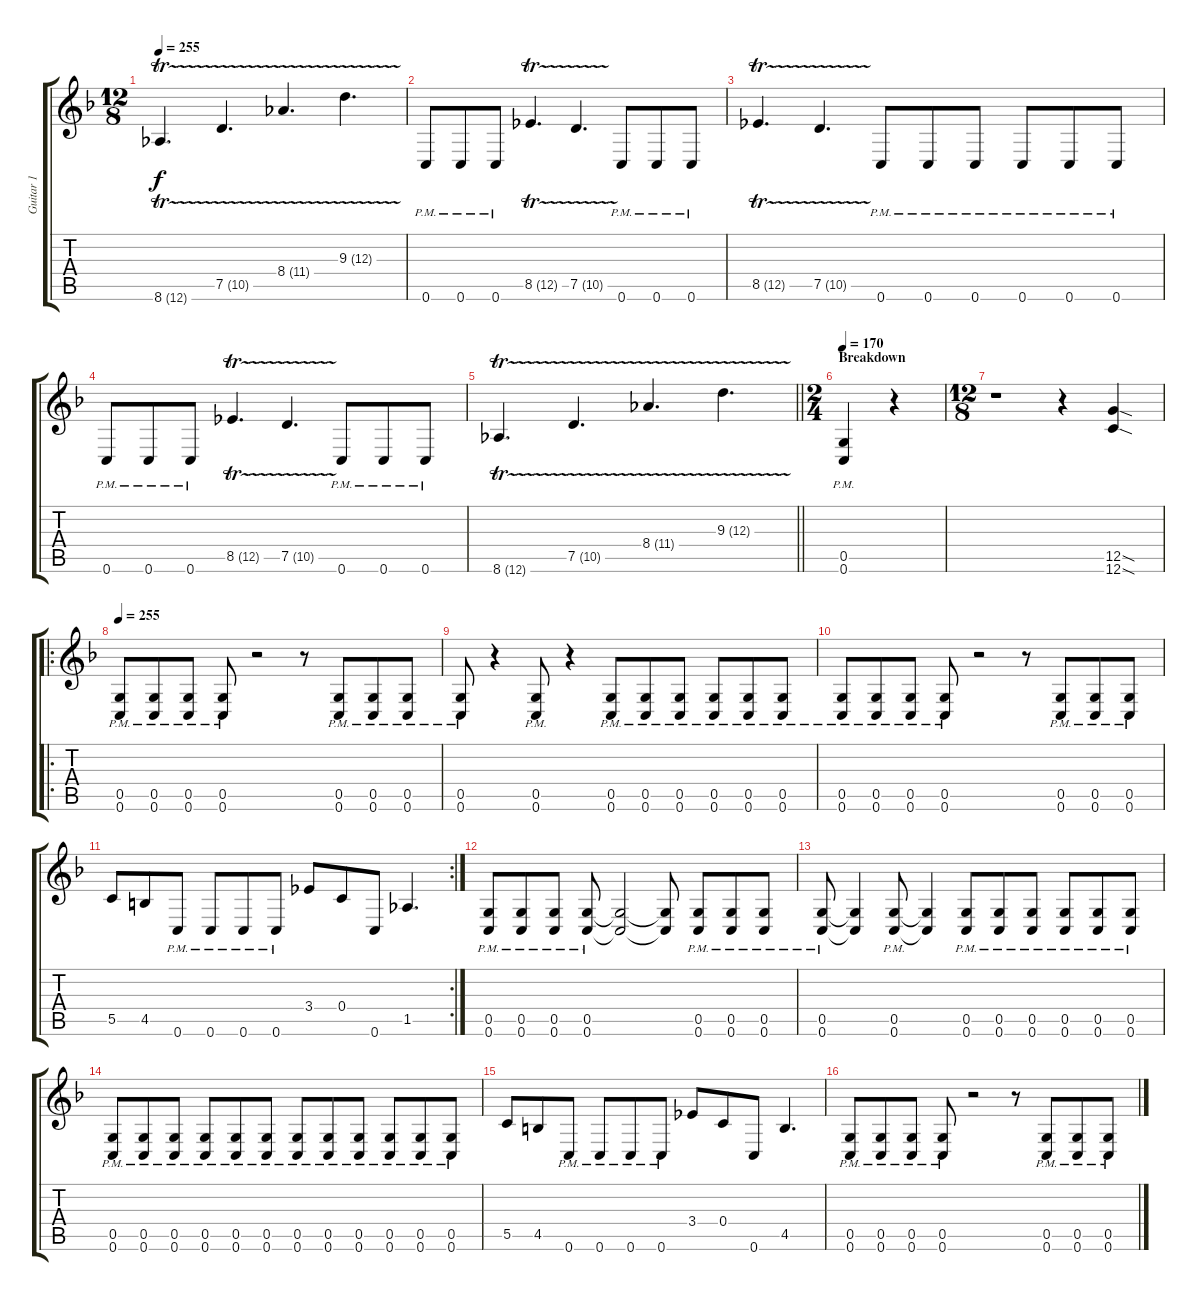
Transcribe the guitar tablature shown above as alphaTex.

\track ("Guitar 1" "Guitar 1") {instrument distortionguitar}
\staff {score tabs}
\tuning (D4 A3 F3 C3 G2 C2) {hide}
\ts (12 8)
\tempo 255
\clef g2
\ks dminor
8.6{tr (12 16)}.4{d dy f} 7.5{tr (10 16)}.4{d} 8.4{tr (11 16)}.4{d} 9.3{tr (12 16)}.4{d} |
0.6{pm}.8 0.6{pm}.8 0.6{pm}.8 8.5{tr (12 16)}.4{d} 7.5{tr (10 16)}.4{d} 0.6{pm}.8 0.6{pm}.8 0.6{pm}.8 |
8.5{tr (12 16)}.4{d} 7.5{tr (10 16)}.4{d} 0.6{pm}.8 0.6{pm}.8 0.6{pm}.8 0.6{pm}.8 0.6{pm}.8 0.6{pm}.8 |
0.6{pm}.8 0.6{pm}.8 0.6{pm}.8 8.5{tr (12 16)}.4{d} 7.5{tr (10 16)}.4{d} 0.6{pm}.8 0.6{pm}.8 0.6{pm}.8 |
\barLineRight lightlight
8.6{tr (12 16)}.4{d} 7.5{tr (10 16)}.4{d} 8.4{tr (11 16)}.4{d} 9.3{tr (12 16)}.4{d} |
\ts (2 4)
\section ("" "Breakdown")
\tempo 170
(0.5{pm} 0.6{pm}).4 r.4 |
\ts (12 8)
r.1 r.4 (12.5{sod} 12.6{sod}).4 |
\ro
\tempo 255
(0.5{pm} 0.6{pm}).8 (0.5{pm} 0.6{pm}).8 (0.5{pm} 0.6{pm}).8 (0.5{pm} 0.6{pm}).8 r.2 r.8 (0.5{pm} 0.6{pm}).8 (0.5{pm} 0.6{pm}).8 (0.5{pm} 0.6{pm}).8 |
(0.5{pm} 0.6{pm}).8 r.4 (0.5{pm} 0.6{pm}).8 r.4 (0.5{pm} 0.6{pm}).8 (0.5{pm} 0.6{pm}).8 (0.5{pm} 0.6{pm}).8 (0.5{pm} 0.6{pm}).8 (0.5{pm} 0.6{pm}).8 (0.5{pm} 0.6{pm}).8 |
(0.5{pm} 0.6{pm}).8 (0.5{pm} 0.6{pm}).8 (0.5{pm} 0.6{pm}).8 (0.5{pm} 0.6{pm}).8 r.2 r.8 (0.5{pm} 0.6{pm}).8 (0.5{pm} 0.6{pm}).8 (0.5{pm} 0.6{pm}).8 |
\rc 2
5.5.8 4.5.8 0.6{pm}.8 0.6{pm}.8 0.6{pm}.8 0.6{pm}.8 3.4.8 0.4.8 0.6.8 1.5.4{d} |
(0.5{pm} 0.6{pm}).8 (0.5{pm} 0.6{pm}).8 (0.5{pm} 0.6{pm}).8 (0.5{pm} 0.6{pm}).8 (0.5{t} 0.6{t}).2 (0.5{t} 0.6{t}).8 (0.5{pm} 0.6{pm}).8 (0.5{pm} 0.6{pm}).8 (0.5{pm} 0.6{pm}).8 |
(0.5{pm} 0.6{pm}).8 (0.5{t} 0.6{t}).4 (0.5{pm} 0.6{pm}).8 (0.5{t} 0.6{t}).4 (0.5{pm} 0.6{pm}).8 (0.5{pm} 0.6{pm}).8 (0.5{pm} 0.6{pm}).8 (0.5{pm} 0.6{pm}).8 (0.5{pm} 0.6{pm}).8 (0.5{pm} 0.6{pm}).8 |
(0.5{pm} 0.6{pm}).8 (0.5{pm} 0.6{pm}).8 (0.5{pm} 0.6{pm}).8 (0.5{pm} 0.6{pm}).8 (0.5{pm} 0.6{pm}).8 (0.5{pm} 0.6{pm}).8 (0.5{pm} 0.6{pm}).8 (0.5{pm} 0.6{pm}).8 (0.5{pm} 0.6{pm}).8 (0.5{pm} 0.6{pm}).8 (0.5{pm} 0.6{pm}).8 (0.5{pm} 0.6{pm}).8 |
5.5.8 4.5.8 0.6{pm}.8 0.6{pm}.8 0.6{pm}.8 0.6{pm}.8 3.4.8 0.4.8 0.6.8 4.5.4{d} |
(0.5{pm} 0.6{pm}).8 (0.5{pm} 0.6{pm}).8 (0.5{pm} 0.6{pm}).8 (0.5{pm} 0.6{pm}).8 r.2 r.8 (0.5{pm} 0.6{pm}).8 (0.5{pm} 0.6{pm}).8 (0.5{pm} 0.6{pm}).8
